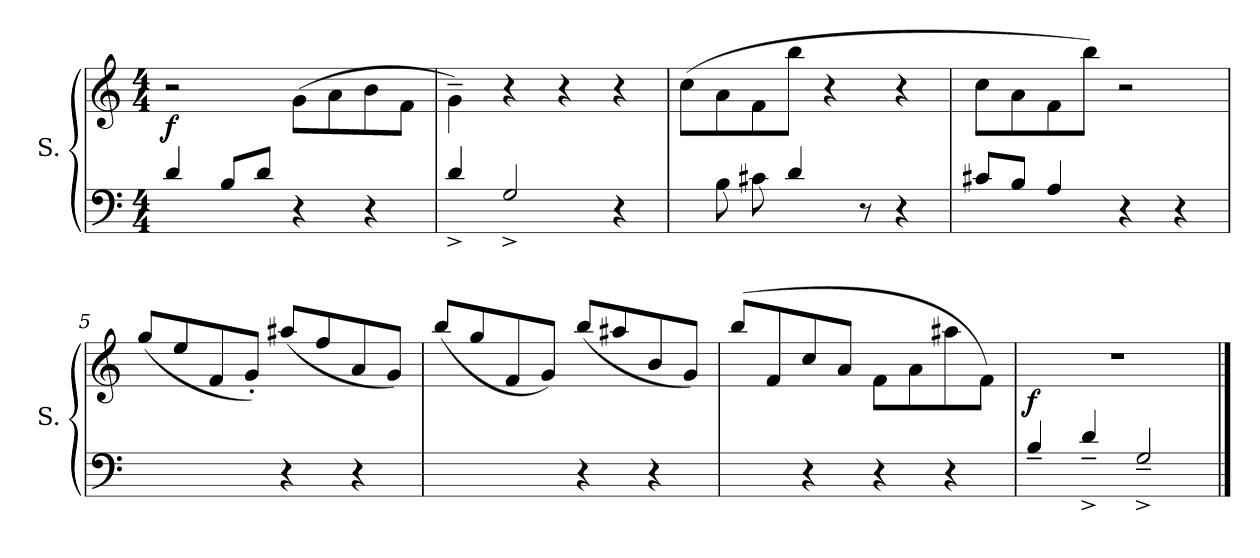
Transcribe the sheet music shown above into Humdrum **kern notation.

**kern	**dynam	**kern
*part2	*part2	*part1
*staff2	*staff2	*staff1
*I"S.	*	*I"S.
*I'S.	*	*I'S.
*clefF4	*	*clefG2
*k[]	*	*k[]
*M4/4	*	*M4/4
*MM112	*	*MM112
=1	=1	=1
!	!LO:DY:a	!
4d/	f	2r
8B/L	.	.
8d/J	.	.
4r	.	(8g\L
.	.	8a\
4r	.	8b\
.	.	8f\J
=2	=2	=2
4d^/	.	4g~\)
2G^/	.	4r
.	.	4r
4r	.	4r
=3	=3	=3
8ryy	.	(8cc\L
8B\	.	8a\
8c#X\	.	8f\
4d/	.	8bb\J
.	.	4r
8r	.	.
4r	.	4r
=4	=4	=4
8c#X/L	.	8cc\L
8B/J	.	8a\
4A/	.	8f\
.	.	8bb\J)
4r	.	2r
4r	.	.
!!LO:LB:g=z
=5	=5	=5
8ryy	.	(8gg/L
8ryy	.	8ee/
8ryy	.	8f/
8ryy	.	8g'/J)
4r	.	(8aa#X/L
.	.	8ff/
4r	.	8a/
.	.	8g/J)
=6	=6	=6
8ryy	.	(8bb/L
8ryy	.	8gg/
8ryy	.	8f/
8ryy	.	8g/J)
4r	.	(8bb/L
.	.	8aa#X/
4r	.	8b/
.	.	8g/J)
=7	=7	=7
8ryy	.	(8bb/L
8ryy	.	8f/
4r	.	8cc/
.	.	8a/J
4r	.	8f\L
.	.	8a\
4r	.	8aa#X\
.	.	8f\J)
=8	=8	=8
!	!LO:DY:a	!
4B~/	f	1r
4d~^/	.	.
2G~^/	.	.
==	==	==
*-	*-	*-
